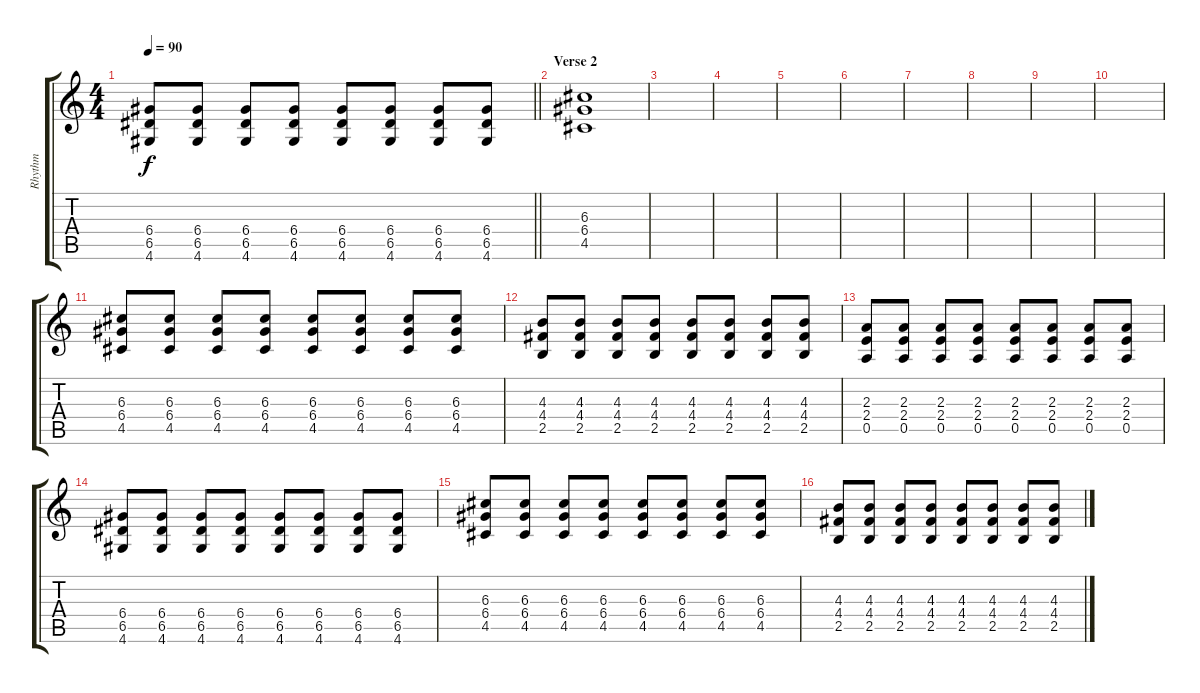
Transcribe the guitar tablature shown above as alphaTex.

\track ("Rhythm" "Rhythm") {instrument distortionguitar}
\staff {score tabs}
\tuning (E4 B3 G3 D3 A2 E2) {hide}
\ts (4 4)
\tempo 90
\clef g2
\barLineRight lightlight
\ks c
(6.4 6.5 4.6).8{dy f} (6.4 6.5 4.6).8 (6.4 6.5 4.6).8 (6.4 6.5 4.6).8 (6.4 6.5 4.6).8 (6.4 6.5 4.6).8 (6.4 6.5 4.6).8 (6.4 6.5 4.6).8 |
\section ("" "Verse 2")
(6.3 6.4 4.5).1{volume 0 instrument distortionguitar} |
|
|
|
|
|
|
|
|
(6.3 6.4 4.5).8{volume 13 instrument distortionguitar} (6.3 6.4 4.5).8 (6.3 6.4 4.5).8 (6.3 6.4 4.5).8 (6.3 6.4 4.5).8 (6.3 6.4 4.5).8 (6.3 6.4 4.5).8 (6.3 6.4 4.5).8 |
(4.3 4.4 2.5).8 (4.3 4.4 2.5).8 (4.3 4.4 2.5).8 (4.3 4.4 2.5).8 (4.3 4.4 2.5).8 (4.3 4.4 2.5).8 (4.3 4.4 2.5).8 (4.3 4.4 2.5).8 |
(2.3 2.4 0.5).8 (2.3 2.4 0.5).8 (2.3 2.4 0.5).8 (2.3 2.4 0.5).8 (2.3 2.4 0.5).8 (2.3 2.4 0.5).8 (2.3 2.4 0.5).8 (2.3 2.4 0.5).8 |
(6.4 6.5 4.6).8 (6.4 6.5 4.6).8 (6.4 6.5 4.6).8 (6.4 6.5 4.6).8 (6.4 6.5 4.6).8 (6.4 6.5 4.6).8 (6.4 6.5 4.6).8 (6.4 6.5 4.6).8 |
(6.3 6.4 4.5).8 (6.3 6.4 4.5).8 (6.3 6.4 4.5).8 (6.3 6.4 4.5).8 (6.3 6.4 4.5).8 (6.3 6.4 4.5).8 (6.3 6.4 4.5).8 (6.3 6.4 4.5).8 |
(4.3 4.4 2.5).8 (4.3 4.4 2.5).8 (4.3 4.4 2.5).8 (4.3 4.4 2.5).8 (4.3 4.4 2.5).8 (4.3 4.4 2.5).8 (4.3 4.4 2.5).8 (4.3 4.4 2.5).8
